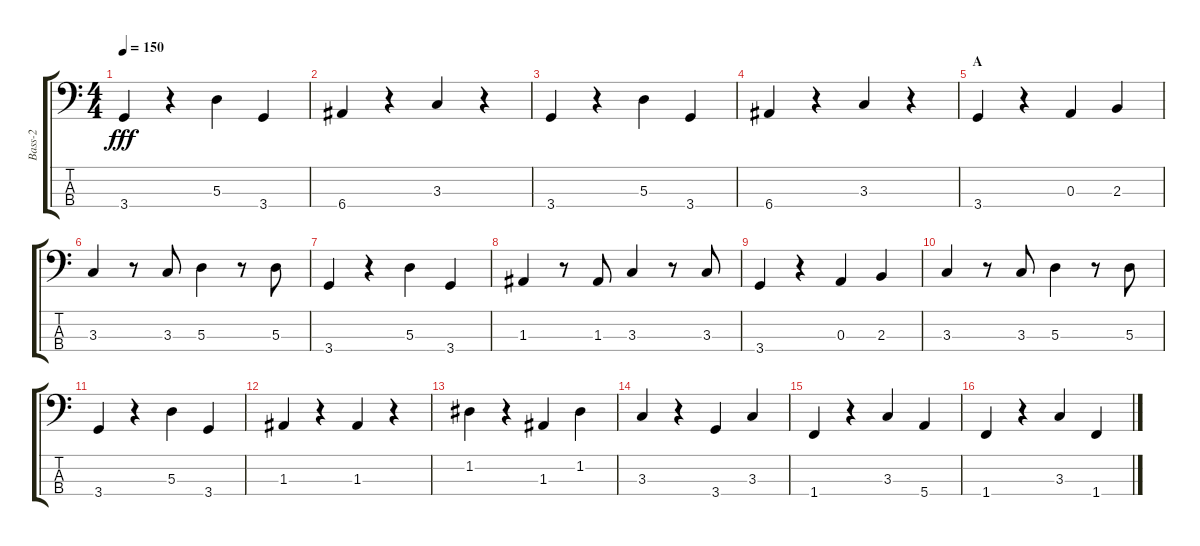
\track ("Bass-2" "Bass-2") {instrument acousticbass}
\staff {score tabs}
\tuning (G2 D2 A1 E1) {hide}
\ts (4 4)
\tempo 150
\clef f4
\ks c
3.4.4{dy fff instrument acousticbass} r.4 5.3.4 3.4.4 |
6.4.4 r.4 3.3.4 r.4 |
3.4.4 r.4 5.3.4 3.4.4 |
6.4.4 r.4 3.3.4 r.4 |
\section ("" "A")
3.4.4 r.4 0.3.4 2.3.4 |
3.3.4 r.8 3.3.8 5.3.4 r.8 5.3.8 |
3.4.4 r.4 5.3.4 3.4.4 |
1.3.4 r.8 1.3.8 3.3.4 r.8 3.3.8 |
3.4.4 r.4 0.3.4 2.3.4 |
3.3.4 r.8 3.3.8 5.3.4 r.8 5.3.8 |
3.4.4 r.4 5.3.4 3.4.4 |
1.3.4 r.4 1.3.4 r.4 |
1.2.4 r.4 1.3.4 1.2.4 |
3.3.4 r.4 3.4.4 3.3.4 |
1.4.4 r.4 3.3.4 5.4.4 |
1.4.4 r.4 3.3.4 1.4.4
